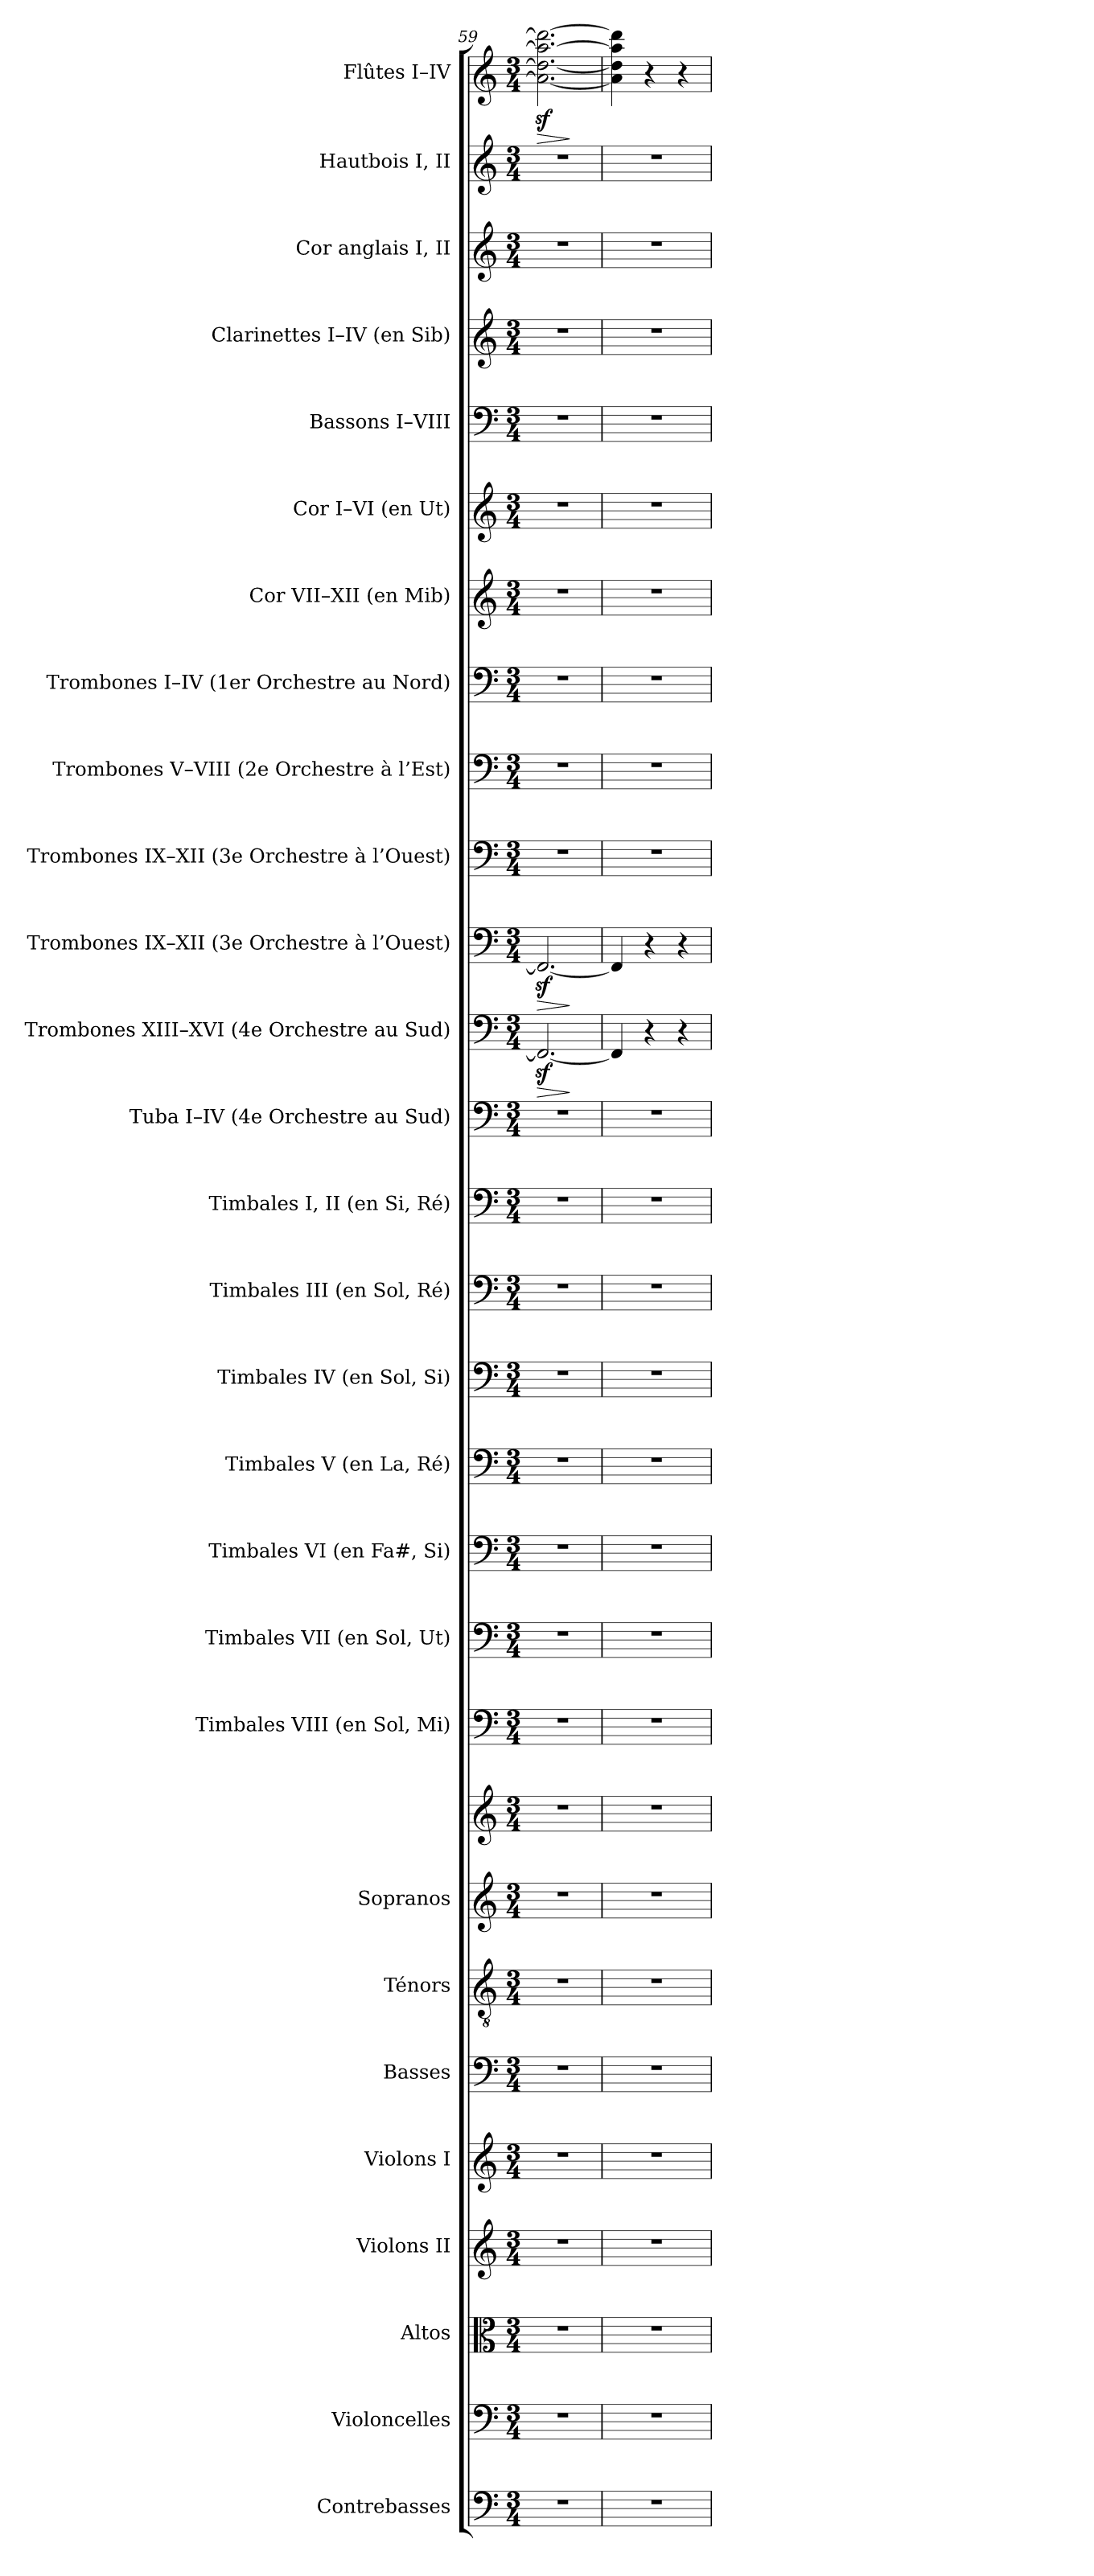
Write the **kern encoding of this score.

**kern	**kern	**kern	**kern	**kern	**kern	**kern	**kern	**kern	**kern	**kern	**kern	**kern	**kern	**kern	**kern	**kern	**kern	**dynam	**kern	**dynam	**kern	**kern	**kern	**kern	**kern	**kern	**kern	**kern	**kern	**kern	**dynam
*part28	*part27	*part26	*part25	*part24	*part23	*part22	*part21	*part21	*part20	*part19	*part18	*part17	*part16	*part15	*part14	*part13	*part12	*part12	*part11	*part11	*part10	*part9	*part8	*part7	*part6	*part5	*part4	*part3	*part2	*part1	*part1
*staff29	*staff28	*staff27	*staff26	*staff25	*staff24	*staff23	*staff22	*staff21	*staff20	*staff19	*staff18	*staff17	*staff16	*staff15	*staff14	*staff13	*staff12	*staff12	*staff11	*staff11	*staff10	*staff9	*staff8	*staff7	*staff6	*staff5	*staff4	*staff3	*staff2	*staff1	*staff1
*I"Contrebasses	*I"Violoncelles	*I"Altos	*I"Violons II	*I"Violons I	*I"Basses	*I"Ténors	*I"Sopranos	*	*I"Timbales VIII (en Sol, Mi)	*I"Timbales VII (en Sol, Ut)	*I"Timbales VI (en Fa#, Si)	*I"Timbales V (en La, Ré)	*I"Timbales IV (en Sol, Si)	*I"Timbales III (en Sol, Ré)	*I"Timbales I, II (en Si, Ré)	*I"Tuba I–IV (4e Orchestre au Sud)	*I"Trombones XIII–XVI (4e Orchestre au Sud)	*	*I"Trombones IX–XII (3e Orchestre à l’Ouest)	*	*I"Trombones IX–XII (3e Orchestre à l’Ouest)	*I"Trombones V–VIII (2e Orchestre à l’Est)	*I"Trombones I–IV (1er Orchestre au Nord)	*I"Cor VII–XII (en Mib)	*I"Cor I–VI (en Ut)	*I"Bassons I–VIII	*I"Clarinettes I–IV (en Sib)	*I"Cor anglais I, II	*I"Hautbois I, II	*I"Flûtes I–IV	*
*I'Cb.	*I'Vlles	*I'Altos	*I'Vns II	*I'Vns I	*I'Basses	*I'Tén.	*I'Sopr.	*	*I'VIII	*I'VII	*I'VI	*I'Timb.  V	*I'IV	*I'III	*I'I, II	*I'Tb.	*I'4e Orchestre	*	*	*	*I'Trb.  3e Orchestre	*I'2e Orchestre	*I'1er Orchestre	*I'Cor (Mib)	*I'Cor (Ut)	*I'Bns	*I'Cl. (Sib)	*I'C. a.	*I'Hb.	*I'Fl.	*
*clefF4	*clefF4	*clefC3	*clefG2	*clefG2	*clefF4	*clefGv2	*clefG2	*clefG2	*clefF4	*clefF4	*clefF4	*clefF4	*clefF4	*clefF4	*clefF4	*clefF4	*clefF4	*	*clefF4	*	*clefF4	*clefF4	*clefF4	*clefG2	*clefG2	*clefF4	*clefG2	*clefG2	*clefG2	*clefG2	*
*ITrd7c12	*	*	*	*	*	*ITrd7c12	*	*	*	*	*	*	*	*	*	*	*	*	*	*	*	*	*	*ITrd5c9	*ITrd7c12	*	*ITrd1c2	*ITrd4c7	*	*	*
*k[]	*k[]	*k[]	*k[]	*k[]	*k[]	*k[]	*k[]	*k[]	*k[]	*k[]	*k[]	*k[]	*k[]	*k[]	*k[]	*k[]	*k[]	*	*k[]	*	*k[]	*k[]	*k[]	*k[b-e-a-]	*k[]	*k[]	*k[b-e-]	*k[b-]	*k[]	*k[]	*
*C:	*C:	*C:	*C:	*C:	*C:	*C:	*C:	*C:	*C:	*C:	*C:	*C:	*C:	*C:	*C:	*C:	*C:	*	*C:	*	*C:	*C:	*C:	*E-:	*C:	*C:	*B-:	*F:	*C:	*C:	*
*M3/4	*M3/4	*M3/4	*M3/4	*M3/4	*M3/4	*M3/4	*M3/4	*M3/4	*M3/4	*M3/4	*M3/4	*M3/4	*M3/4	*M3/4	*M3/4	*M3/4	*M3/4	*	*M3/4	*	*M3/4	*M3/4	*M3/4	*M3/4	*M3/4	*M3/4	*M3/4	*M3/4	*M3/4	*M3/4	*
=59	=59	=59	=59	=59	=59	=59	=59	=59	=59	=59	=59	=59	=59	=59	=59	=59	=59	=59	=59	=59	=59	=59	=59	=59	=59	=59	=59	=59	=59	=59	=59
!LO:N:vis=1	!LO:N:vis=1	!LO:N:vis=1	!LO:N:vis=1	!LO:N:vis=1	!LO:N:vis=1	!LO:N:vis=1	!LO:N:vis=1	!LO:N:vis=1	!LO:N:vis=1	!LO:N:vis=1	!LO:N:vis=1	!LO:N:vis=1	!LO:N:vis=1	!LO:N:vis=1	!LO:N:vis=1	!LO:N:vis=1	!	!LO:HP:b	!	!LO:HP:b	!LO:N:vis=1	!LO:N:vis=1	!LO:N:vis=1	!LO:N:vis=1	!LO:N:vis=1	!LO:N:vis=1	!LO:N:vis=1	!LO:N:vis=1	!LO:N:vis=1	!	!LO:HP:b
2.r	2.r	2.r	2.r	2.r	2.r	2.r	2.r	2.r	2.r	2.r	2.r	2.r	2.r	2.r	2.r	2.r	2.FF#zi/_<	>	2.FF#zi/_<	>	2.r	2.r	2.r	2.r	2.r	2.r	2.r	2.r	2.r	2.ai\_<z 2.ddi_<z 2.aai_>z 2.dddi_>z	>
.	.	.	.	.	.	.	.	.	.	.	.	.	.	.	.	.	.	]	.	]	.	.	.	.	.	.	.	.	.	.	]
=60	=60	=60	=60	=60	=60	=60	=60	=60	=60	=60	=60	=60	=60	=60	=60	=60	=60	=60	=60	=60	=60	=60	=60	=60	=60	=60	=60	=60	=60	=60	=60
!LO:N:vis=1	!LO:N:vis=1	!LO:N:vis=1	!LO:N:vis=1	!LO:N:vis=1	!LO:N:vis=1	!LO:N:vis=1	!LO:N:vis=1	!LO:N:vis=1	!LO:N:vis=1	!LO:N:vis=1	!LO:N:vis=1	!LO:N:vis=1	!LO:N:vis=1	!LO:N:vis=1	!LO:N:vis=1	!LO:N:vis=1	!	!	!	!	!LO:N:vis=1	!LO:N:vis=1	!LO:N:vis=1	!LO:N:vis=1	!LO:N:vis=1	!LO:N:vis=1	!LO:N:vis=1	!LO:N:vis=1	!LO:N:vis=1	!	!
2.r	2.r	2.r	2.r	2.r	2.r	2.r	2.r	2.r	2.r	2.r	2.r	2.r	2.r	2.r	2.r	2.r	4FF#i/]	.	4FF#i/]	.	2.r	2.r	2.r	2.r	2.r	2.r	2.r	2.r	2.r	4ai\] 4ddi] 4aai] 4dddi]	.
.	.	.	.	.	.	.	.	.	.	.	.	.	.	.	.	.	4r	.	4r	.	.	.	.	.	.	.	.	.	.	4r	.
.	.	.	.	.	.	.	.	.	.	.	.	.	.	.	.	.	4r	.	4r	.	.	.	.	.	.	.	.	.	.	4r	.
=	=	=	=	=	=	=	=	=	=	=	=	=	=	=	=	=	=	=	=	=	=	=	=	=	=	=	=	=	=	=	=
*-	*-	*-	*-	*-	*-	*-	*-	*-	*-	*-	*-	*-	*-	*-	*-	*-	*-	*-	*-	*-	*-	*-	*-	*-	*-	*-	*-	*-	*-	*-	*-
